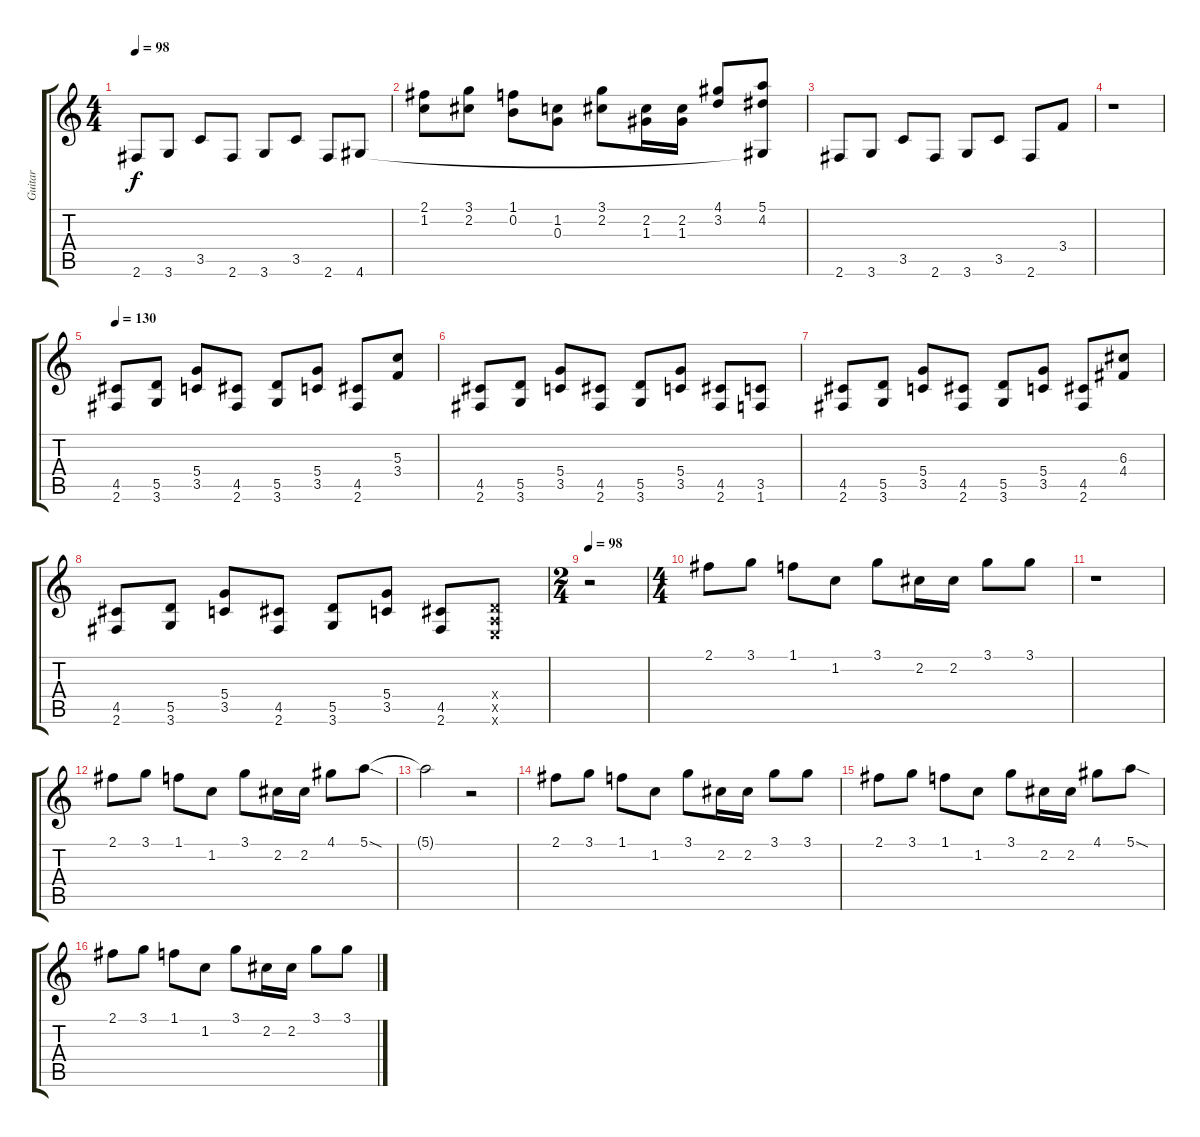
\track ("Guitar" "Guitar") {instrument electricguitarmuted}
\staff {score tabs}
\tuning (E4 B3 G3 D3 A2 E2) {hide}
\ts (4 4)
\tempo 98
\clef g2
\ks c
2.6.8{dy f} 3.6.8 3.5.8 2.6.8 3.6.8 3.5.8 2.6.8 4.6.8 |
(2.1 1.2).8 (3.1 2.2).8 (1.1 0.2).8 (1.2 0.3).8 (3.1 2.2).8 (2.2 1.3).16 (2.2 1.3).16 (4.1 3.2).8 (5.1 4.2 4.6{t}).8 |
2.6.8 3.6.8 3.5.8 2.6.8 3.6.8 3.5.8 2.6.8 3.4.8 |
r.1 |
\tempo 130
(4.5 2.6).8{instrument distortionguitar} (5.5 3.6).8 (5.4 3.5).8 (4.5 2.6).8 (5.5 3.6).8 (5.4 3.5).8 (4.5 2.6).8 (5.3 3.4).8 |
(4.5 2.6).8 (5.5 3.6).8 (5.4 3.5).8 (4.5 2.6).8 (5.5 3.6).8 (5.4 3.5).8 (4.5 2.6).8 (3.5 1.6).8 |
(4.5 2.6).8 (5.5 3.6).8 (5.4 3.5).8 (4.5 2.6).8 (5.5 3.6).8 (5.4 3.5).8 (4.5 2.6).8 (6.3 4.4).8 |
(4.5 2.6).8 (5.5 3.6).8 (5.4 3.5).8 (4.5 2.6).8 (5.5 3.6).8 (5.4 3.5).8 (4.5 2.6).8 (0.4{x} 0.5{x} 0.6{x}).8 |
\ts (2 4)
\tempo 98
r.2 |
\ts (4 4)
2.1.8{instrument electricguitarmuted} 3.1.8 1.1.8 1.2.8 3.1.8 2.2.16 2.2.16 3.1.8 3.1.8 |
r.1 |
2.1.8 3.1.8 1.1.8 1.2.8 3.1.8 2.2.16 2.2.16 4.1.8 5.1{sod}.8 |
5.1{t}.2 r.2 |
2.1.8{instrument electricguitarmuted} 3.1.8 1.1.8 1.2.8 3.1.8 2.2.16 2.2.16 3.1.8 3.1.8 |
2.1.8 3.1.8 1.1.8 1.2.8 3.1.8 2.2.16 2.2.16 4.1.8 5.1{sod}.8 |
2.1.8{instrument electricguitarmuted} 3.1.8 1.1.8 1.2.8 3.1.8 2.2.16 2.2.16 3.1.8 3.1.8
